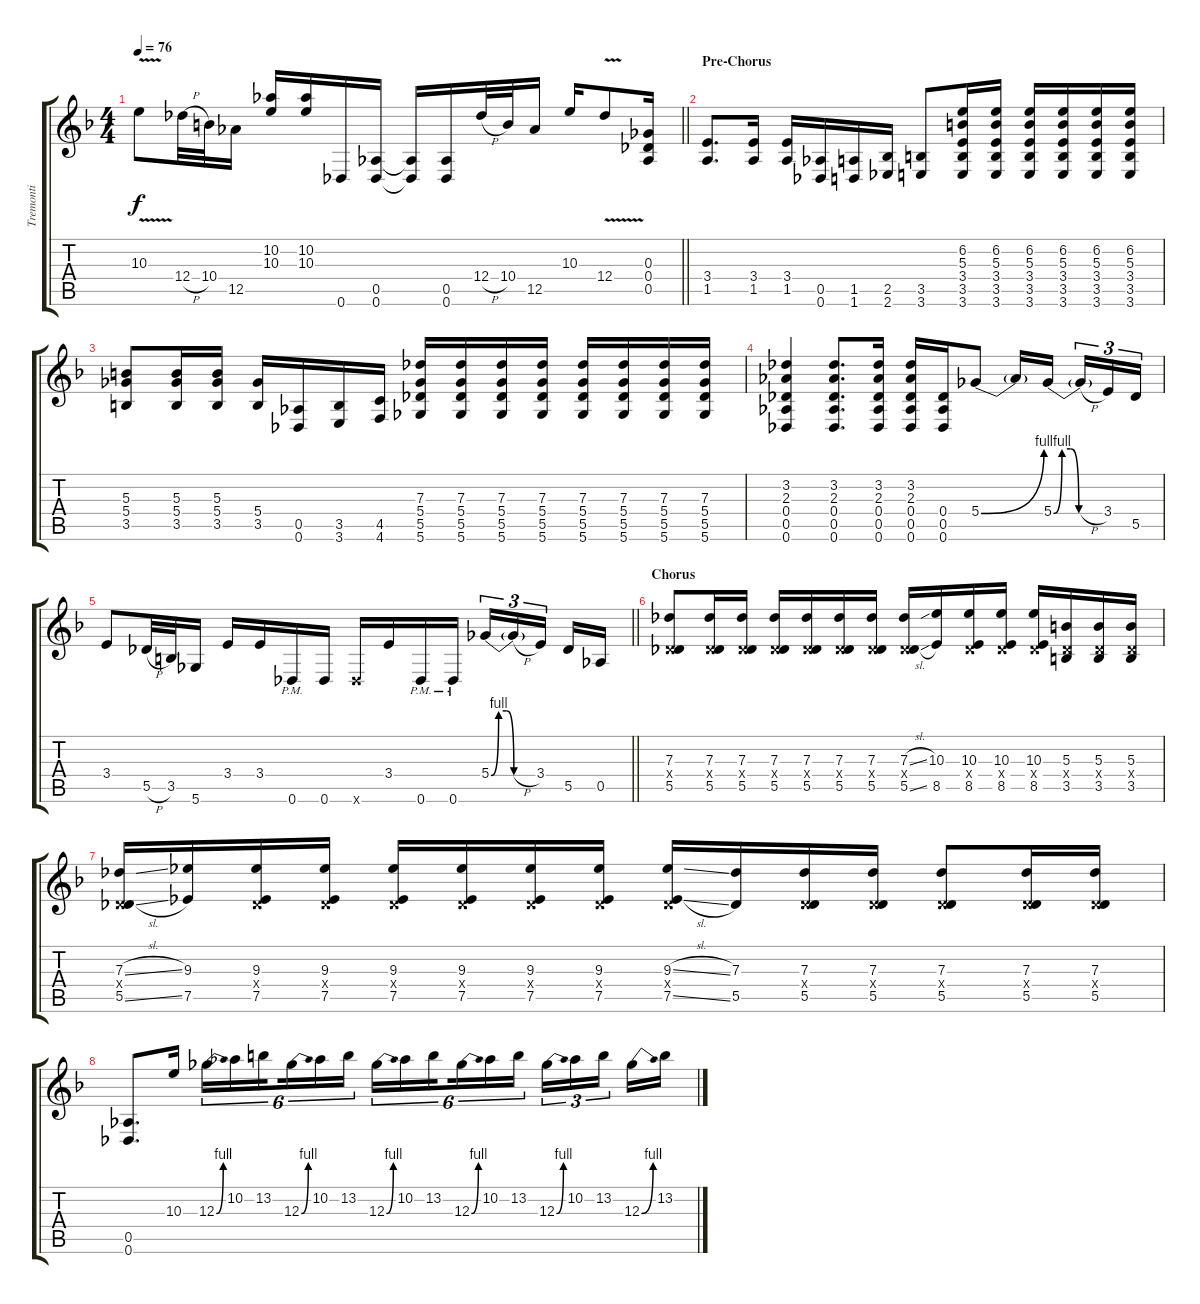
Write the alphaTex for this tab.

\track ("Tremonti" "Tremonti") {instrument distortionguitar}
\staff {score tabs}
\tuning (Eb4 Bb3 Gb3 Db3 Ab2 Db2) {hide}
\ts (4 4)
\tempo 76
\clef g2
\barLineRight lightlight
\ks f
10.3{v}.8{dy f} 12.4{h}.32 10.4.32 12.5.16 (10.2 10.3).16 (10.2 10.3).16 0.6.16 (0.5 0.6).16 (0.5{t} 0.6{t}).16 (0.5 0.6).16 12.4{h}.32 10.4.32 12.5.16 10.3.16 12.4{v}.8 (0.3 0.4 0.5).16 |
\section ("" "Pre-Chorus")
(3.4 1.5).8{d} (3.4 1.5).16 (3.4 1.5).16 (0.5 0.6).16 (1.5 1.6).16 (2.5 2.6).16 (3.5 3.6).8 (6.2 5.3 3.4 3.5 3.6).16 (6.2 5.3 3.4 3.5 3.6).16 (6.2 5.3 3.4 3.5 3.6).16 (6.2 5.3 3.4 3.5 3.6).16 (6.2 5.3 3.4 3.5 3.6).16 (6.2 5.3 3.4 3.5 3.6).16 |
(5.3 5.4 3.5).8 (5.3 5.4 3.5).16 (5.3 5.4 3.5).16 (5.4 3.5).16 (0.5 0.6).16 (3.5 3.6).16 (4.5 4.6).16 (7.3 5.4 5.5 5.6).16 (7.3 5.4 5.5 5.6).16 (7.3 5.4 5.5 5.6).16 (7.3 5.4 5.5 5.6).16 (7.3 5.4 5.5 5.6).16 (7.3 5.4 5.5 5.6).16 (7.3 5.4 5.5 5.6).16 (7.3 5.4 5.5 5.6).16 |
(3.2 2.3 0.4 0.5 0.6).4 (3.2 2.3 0.4 0.5 0.6).8{d} (3.2 2.3 0.4 0.5 0.6).16 (3.2 2.3 0.4 0.5 0.6).16 (0.4 0.5 0.6).16 5.4{be (bend 0 0 60 4)}.8 5.4{t}.16 5.4{be (custom 0 0 10 4 20 4 30 0 60 0)}.16{beam splitsecondary} 5.4{h t}.16{tu (3 2)} 3.4.16{tu (3 2)} 5.5.16{tu (3 2)} |
\barLineRight lightlight
3.4.8 5.5{h}.32 3.5.32 5.6.16 3.4.16 3.4.16 0.6{pm}.16 0.6.16 0.6{x}.16 3.4.16 0.6{pm}.16 0.6{pm}.16 5.4{be (custom 0 0 10 4 20 4 30 0 60 0)}.16{tu (3 2)} 5.4{h t}.16{tu (3 2)} 3.4.16{tu (3 2) beam splitsecondary} 5.5.16 0.5.16 |
\section ("" "Chorus")
(7.3 0.4{x} 5.5).8 (7.3 0.4{x} 5.5).16 (7.3 0.4{x} 5.5).16 (7.3 0.4{x} 5.5).16 (7.3 0.4{x} 5.5).16 (7.3 0.4{x} 5.5).16 (7.3 0.4{x} 5.5).16 (7.3{sl} 0.4{x} 5.5{sl}).16 (10.3 8.5).16 (10.3 0.4{x} 8.5).16 (10.3 0.4{x} 8.5).16 (10.3 0.4{x} 8.5).16 (5.3 0.4{x} 3.5).16 (5.3 0.4{x} 3.5).16 (5.3 0.4{x} 3.5).16 |
(7.3{sl} 0.4{x} 5.5{sl}).16 (9.3 7.5).16 (9.3 0.4{x} 7.5).16 (9.3 0.4{x} 7.5).16 (9.3 0.4{x} 7.5).16 (9.3 0.4{x} 7.5).16 (9.3 0.4{x} 7.5).16 (9.3 0.4{x} 7.5).16 (9.3{sl} 0.4{x} 7.5{sl}).16 (7.3 5.5).16 (7.3 0.4{x} 5.5).16 (7.3 0.4{x} 5.5).16 (7.3 0.4{x} 5.5).8 (7.3 0.4{x} 5.5).16 (7.3 0.4{x} 5.5).16 |
(0.5 0.6).8{d} 10.3.16 12.3{be (bend 0 0 60 4)}.16{tu (6 4)} 10.2.16{tu (6 4)} 13.2.16{tu (6 4) beam splitsecondary} 12.3{be (bend 0 0 60 4)}.16{tu (6 4)} 10.2.16{tu (6 4)} 13.2.16{tu (6 4)} 12.3{be (bend 0 0 60 4)}.16{tu (6 4)} 10.2.16{tu (6 4)} 13.2.16{tu (6 4) beam splitsecondary} 12.3{be (bend 0 0 60 4)}.16{tu (6 4)} 10.2.16{tu (6 4)} 13.2.16{tu (6 4)} 12.3{be (bend 0 0 60 4)}.16{tu (3 2)} 10.2.16{tu (3 2)} 13.2.16{tu (3 2) beam splitsecondary} 12.3{be (bend 0 0 60 4)}.16 13.2.16
